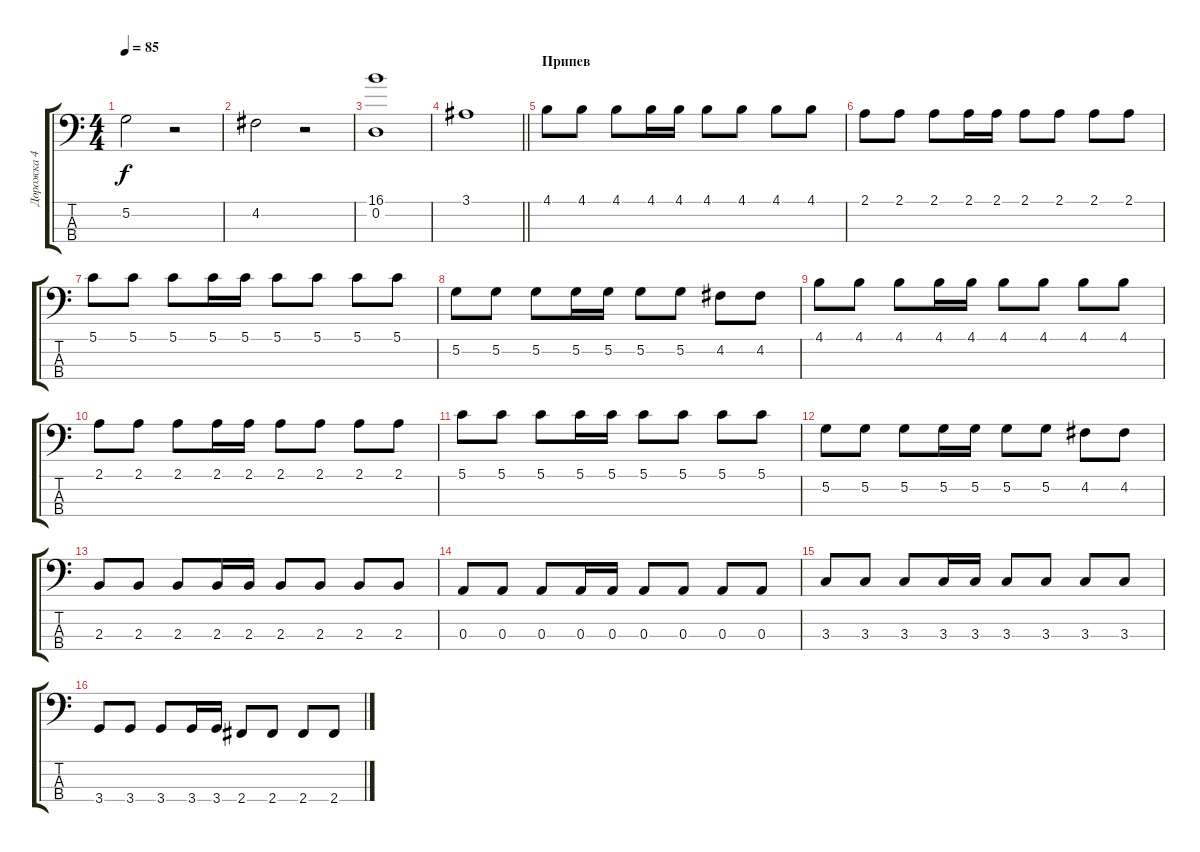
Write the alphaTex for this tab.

\track ("Дорожка 4" "Дорожка 4") {instrument electricbassfinger}
\staff {score tabs}
\tuning (G2 D2 A1 E1) {hide}
\ts (4 4)
\tempo 85
\clef f4
\ks c
5.2.2{dy f} r.2 |
4.2.2 r.2 |
(16.1 0.2).1 |
\barLineRight lightlight
3.1.1 |
\section ("" "Припев")
4.1.8 4.1.8 4.1.8 4.1.16 4.1.16 4.1.8 4.1.8 4.1.8 4.1.8 |
2.1.8 2.1.8 2.1.8 2.1.16 2.1.16 2.1.8 2.1.8 2.1.8 2.1.8 |
5.1.8 5.1.8 5.1.8 5.1.16 5.1.16 5.1.8 5.1.8 5.1.8 5.1.8 |
5.2.8 5.2.8 5.2.8 5.2.16 5.2.16 5.2.8 5.2.8 4.2.8 4.2.8 |
4.1.8 4.1.8 4.1.8 4.1.16 4.1.16 4.1.8 4.1.8 4.1.8 4.1.8 |
2.1.8 2.1.8 2.1.8 2.1.16 2.1.16 2.1.8 2.1.8 2.1.8 2.1.8 |
5.1.8 5.1.8 5.1.8 5.1.16 5.1.16 5.1.8 5.1.8 5.1.8 5.1.8 |
5.2.8 5.2.8 5.2.8 5.2.16 5.2.16 5.2.8 5.2.8 4.2.8 4.2.8 |
2.3.8 2.3.8 2.3.8 2.3.16 2.3.16 2.3.8 2.3.8 2.3.8 2.3.8 |
0.3.8 0.3.8 0.3.8 0.3.16 0.3.16 0.3.8 0.3.8 0.3.8 0.3.8 |
3.3.8 3.3.8 3.3.8 3.3.16 3.3.16 3.3.8 3.3.8 3.3.8 3.3.8 |
3.4.8 3.4.8 3.4.8 3.4.16 3.4.16 2.4.8 2.4.8 2.4.8 2.4.8
